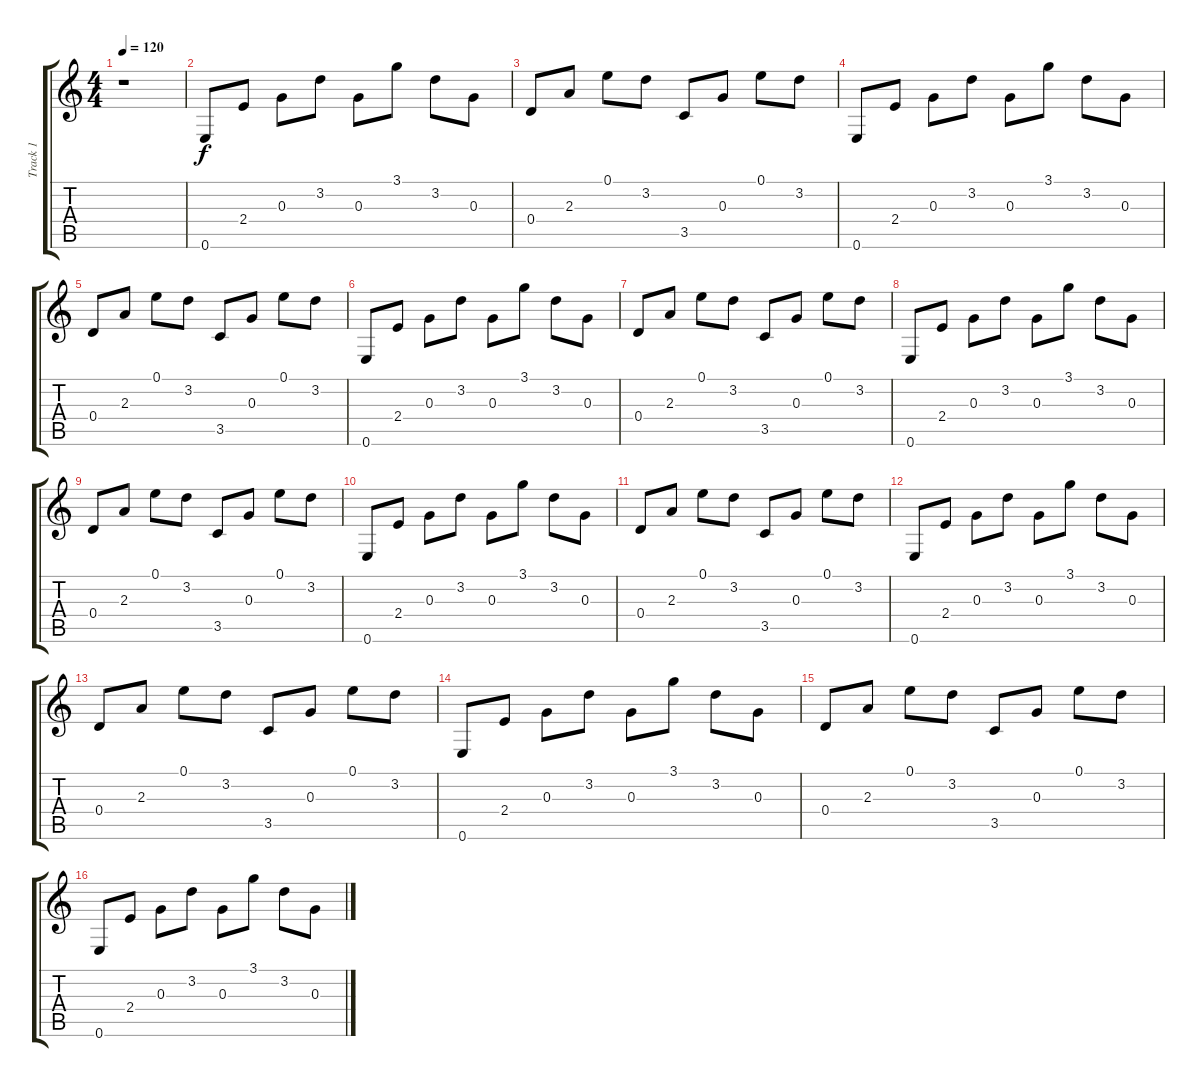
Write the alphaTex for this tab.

\track ("Track 1" "Track 1") {instrument acousticguitarsteel}
\staff {score tabs}
\tuning (E4 B3 G3 D3 A2 E2) {hide}
\ts (4 4)
\tempo 120
\clef g2
\ks c
r.1{dy fff} |
0.6.8{dy f} 2.4.8 0.3.8 3.2.8 0.3.8 3.1.8 3.2.8 0.3.8 |
0.4.8 2.3.8 0.1.8 3.2.8 3.5.8 0.3.8 0.1.8 3.2.8 |
0.6.8 2.4.8 0.3.8 3.2.8 0.3.8 3.1.8 3.2.8 0.3.8 |
0.4.8 2.3.8 0.1.8 3.2.8 3.5.8 0.3.8 0.1.8 3.2.8 |
0.6.8 2.4.8 0.3.8 3.2.8 0.3.8 3.1.8 3.2.8 0.3.8 |
0.4.8 2.3.8 0.1.8 3.2.8 3.5.8 0.3.8 0.1.8 3.2.8 |
0.6.8 2.4.8 0.3.8 3.2.8 0.3.8 3.1.8 3.2.8 0.3.8 |
0.4.8 2.3.8 0.1.8 3.2.8 3.5.8 0.3.8 0.1.8 3.2.8 |
0.6.8 2.4.8 0.3.8 3.2.8 0.3.8 3.1.8 3.2.8 0.3.8 |
0.4.8 2.3.8 0.1.8 3.2.8 3.5.8 0.3.8 0.1.8 3.2.8 |
0.6.8 2.4.8 0.3.8 3.2.8 0.3.8 3.1.8 3.2.8 0.3.8 |
0.4.8 2.3.8 0.1.8 3.2.8 3.5.8 0.3.8 0.1.8 3.2.8 |
0.6.8 2.4.8 0.3.8 3.2.8 0.3.8 3.1.8 3.2.8 0.3.8 |
0.4.8 2.3.8 0.1.8 3.2.8 3.5.8 0.3.8 0.1.8 3.2.8 |
0.6.8 2.4.8 0.3.8 3.2.8 0.3.8 3.1.8 3.2.8 0.3.8
